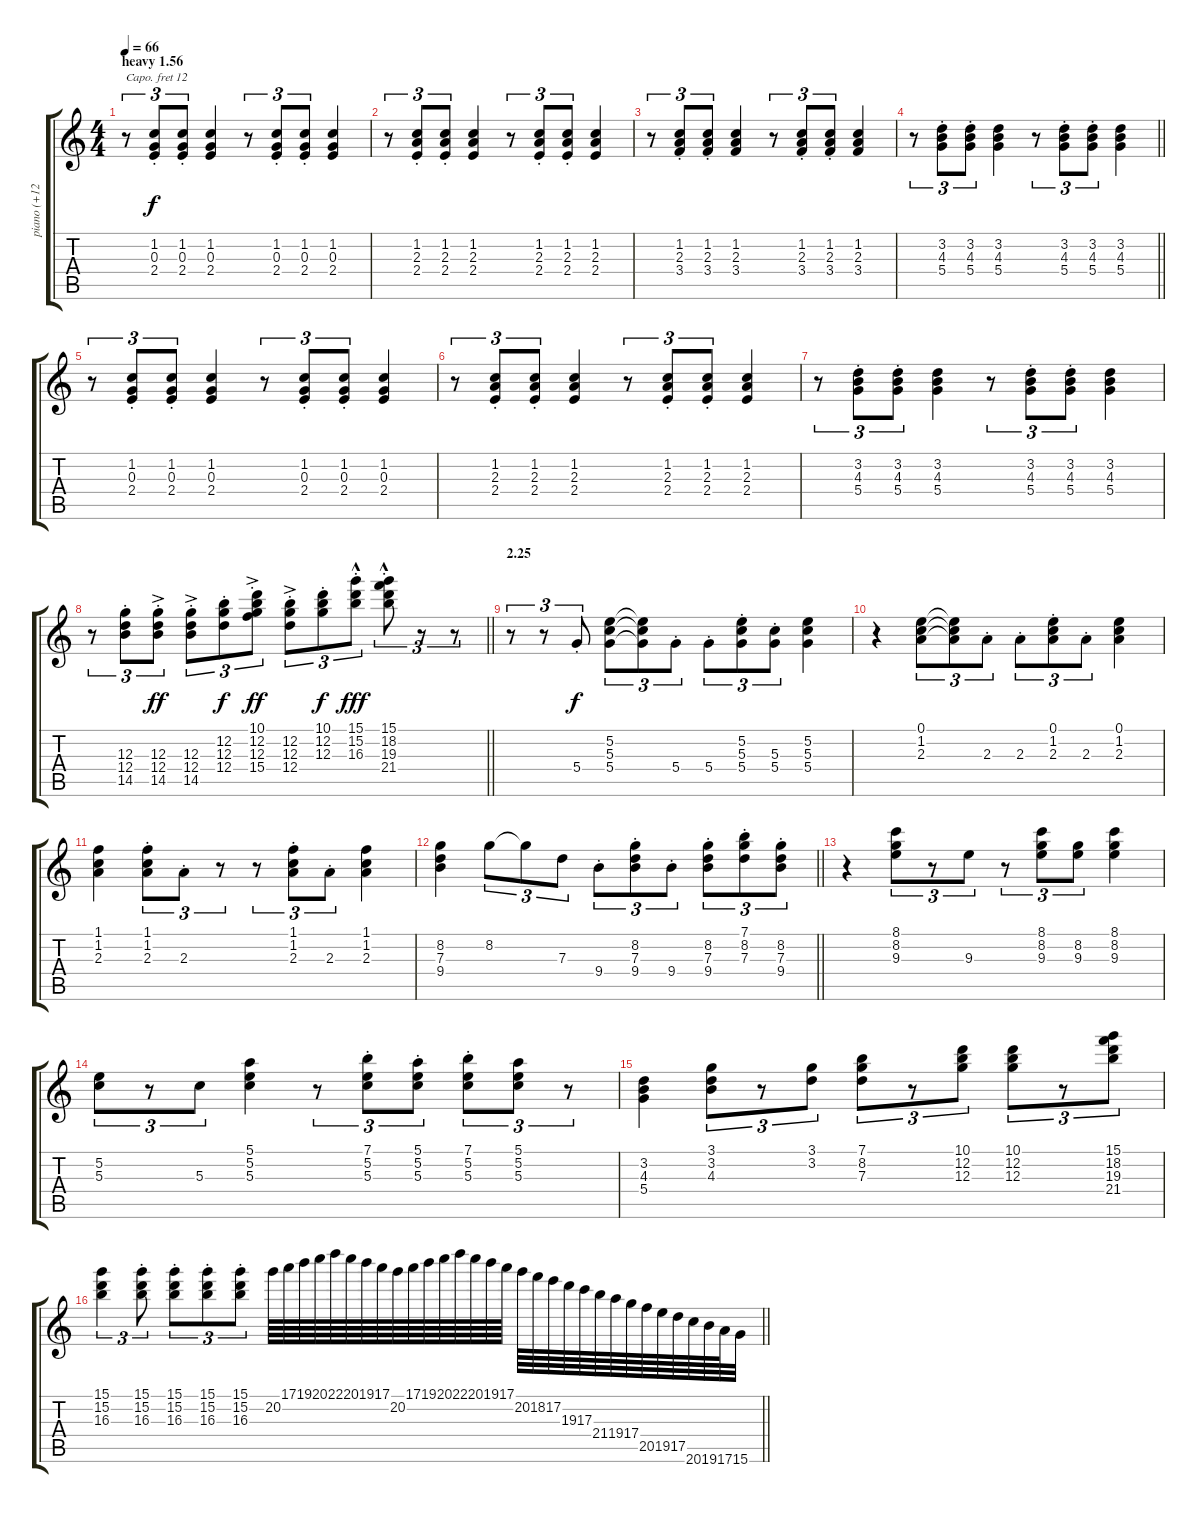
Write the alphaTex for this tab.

\track ("piano (+12)" "piano (+12") {instrument acousticgrandpiano}
\staff {score tabs}
\capo 12
\tuning (E4 B3 G3 D3 A2 E2) {hide}
\ts (4 4)
\section ("" "heavy 1.56")
\tempo 66
\clef g2
\ks c
r.8{tu (3 2) dy f} (1.2{st} 0.3{st} 2.4{st}).8{tu (3 2)} (1.2{st} 0.3{st} 2.4{st}).8{tu (3 2)} (1.2 0.3 2.4).4 r.8{tu (3 2)} (1.2{st} 0.3{st} 2.4{st}).8{tu (3 2)} (1.2{st} 0.3{st} 2.4{st}).8{tu (3 2)} (1.2 0.3 2.4).4 |
r.8{tu (3 2)} (1.2{st} 2.3{st} 2.4{st}).8{tu (3 2)} (1.2{st} 2.3{st} 2.4{st}).8{tu (3 2)} (1.2 2.3 2.4).4 r.8{tu (3 2)} (1.2{st} 2.3{st} 2.4{st}).8{tu (3 2)} (1.2{st} 2.3{st} 2.4{st}).8{tu (3 2)} (1.2 2.3 2.4).4 |
r.8{tu (3 2)} (1.2{st} 2.3{st} 3.4{st}).8{tu (3 2)} (1.2{st} 2.3{st} 3.4{st}).8{tu (3 2)} (1.2 2.3 3.4).4 r.8{tu (3 2)} (1.2{st} 2.3{st} 3.4{st}).8{tu (3 2)} (1.2{st} 2.3{st} 3.4{st}).8{tu (3 2)} (1.2 2.3 3.4).4 |
\barLineRight lightlight
r.8{tu (3 2)} (3.2{st} 4.3{st} 5.4{st}).8{tu (3 2)} (3.2{st} 4.3{st} 5.4{st}).8{tu (3 2)} (3.2 4.3 5.4).4 r.8{tu (3 2)} (3.2{st} 4.3{st} 5.4{st}).8{tu (3 2)} (3.2{st} 4.3{st} 5.4{st}).8{tu (3 2)} (3.2 4.3 5.4).4 |
r.8{tu (3 2)} (1.2{st} 0.3{st} 2.4{st}).8{tu (3 2)} (1.2{st} 0.3{st} 2.4{st}).8{tu (3 2)} (1.2 0.3 2.4).4 r.8{tu (3 2)} (1.2{st} 0.3{st} 2.4{st}).8{tu (3 2)} (1.2{st} 0.3{st} 2.4{st}).8{tu (3 2)} (1.2 0.3 2.4).4 |
r.8{tu (3 2)} (1.2{st} 2.3{st} 2.4{st}).8{tu (3 2)} (1.2{st} 2.3{st} 2.4{st}).8{tu (3 2)} (1.2 2.3 2.4).4 r.8{tu (3 2)} (1.2{st} 2.3{st} 2.4{st}).8{tu (3 2)} (1.2{st} 2.3{st} 2.4{st}).8{tu (3 2)} (1.2 2.3 2.4).4 |
r.8{tu (3 2)} (3.2{st} 4.3{st} 5.4{st}).8{tu (3 2)} (3.2{st} 4.3{st} 5.4{st}).8{tu (3 2)} (3.2 4.3 5.4).4 r.8{tu (3 2)} (3.2{st} 4.3{st} 5.4{st}).8{tu (3 2)} (3.2{st} 4.3{st} 5.4{st}).8{tu (3 2)} (3.2 4.3 5.4).4 |
\barLineRight lightlight
r.8{tu (3 2)} (12.3{st} 12.4{st} 14.5{st}).8{tu (3 2)} (12.3{ac st} 12.4{ac st} 14.5{ac st}).8{tu (3 2) dy ff} (12.3{ac st} 12.4{ac st} 14.5{ac st}).8{tu (3 2)} (12.2{st} 12.3{st} 12.4{st}).8{tu (3 2) dy f} (10.1{ac st} 12.2{ac st} 12.3{ac st} 15.4{ac st}).8{tu (3 2) dy ff} (12.2{ac st} 12.3{ac st} 12.4{ac st}).8{tu (3 2)} (10.1{st} 12.2{st} 12.3{st}).8{tu (3 2) dy f} (15.1{hac st} 15.2{hac st} 16.3{hac st}).8{tu (3 2) dy fff} (15.1{hac st} 18.2{hac st} 19.3{hac st} 21.4{hac st}).8{tu (3 2)} r.8{tu (3 2)} r.8{tu (3 2)} |
\section ("" "2.25")
r.8{tu (3 2)} r.8{tu (3 2)} 5.4{st}.8{tu (3 2) dy f} (5.2 5.3 5.4).8{tu (3 2)} (5.2{t} 5.3{t} 5.4{t}).8{tu (3 2)} 5.4{st}.8{tu (3 2)} 5.4{st}.8{tu (3 2)} (5.2{st} 5.3{st} 5.4{st}).8{tu (3 2)} (5.3{st} 5.4{st}).8{tu (3 2)} (5.2 5.3 5.4).4 |
r.4 (0.1 1.2 2.3).8{tu (3 2)} (0.1{t} 1.2{t} 2.3{t}).8{tu (3 2)} 2.3{st}.8{tu (3 2)} 2.3{st}.8{tu (3 2)} (0.1{st} 1.2{st} 2.3{st}).8{tu (3 2)} 2.3{st}.8{tu (3 2)} (0.1 1.2 2.3).4 |
(1.1 1.2 2.3).4 (1.1{st} 1.2{st} 2.3{st}).8{tu (3 2)} 2.3{st}.8{tu (3 2)} r.8{tu (3 2)} r.8{tu (3 2)} (1.1{st} 1.2{st} 2.3{st}).8{tu (3 2)} 2.3{st}.8{tu (3 2)} (1.1 1.2 2.3).4 |
\barLineRight lightlight
(8.2 7.3 9.4).4 8.2.8{tu (3 2)} 8.2{t}.8{tu (3 2)} 7.3.8{tu (3 2)} 9.4{st}.8{tu (3 2)} (8.2{st} 7.3{st} 9.4{st}).8{tu (3 2)} 9.4{st}.8{tu (3 2)} (8.2{st} 7.3{st} 9.4{st}).8{tu (3 2)} (7.1{st} 8.2{st} 7.3{st}).8{tu (3 2)} (8.2{st} 7.3{st} 9.4{st}).8{tu (3 2)} |
r.4 (8.1 8.2 9.3).8{tu (3 2)} r.8{tu (3 2)} 9.3.8{tu (3 2)} r.8{tu (3 2)} (8.1 8.2 9.3).8{tu (3 2)} (8.2 9.3).8{tu (3 2)} (8.1 8.2 9.3).4 |
(5.2 5.3).8{tu (3 2)} r.8{tu (3 2)} 5.3.8{tu (3 2)} (5.1 5.2 5.3).4 r.8{tu (3 2)} (7.1{st} 5.2{st} 5.3{st}).8{tu (3 2)} (5.1{st} 5.2{st} 5.3{st}).8{tu (3 2)} (7.1{st} 5.2{st} 5.3{st}).8{tu (3 2)} (5.1 5.2 5.3).8{tu (3 2)} r.8{tu (3 2)} |
(3.2 4.3 5.4).4 (3.1 3.2 4.3).8{tu (3 2)} r.8{tu (3 2)} (3.1 3.2).8{tu (3 2)} (7.1 8.2 7.3).8{tu (3 2)} r.8{tu (3 2)} (10.1 12.2 12.3).8{tu (3 2)} (10.1 12.2 12.3).8{tu (3 2)} r.8{tu (3 2)} (15.1 18.2 19.3 21.4).8{tu (3 2)} |
\barLineRight lightlight
(15.1 15.2 16.3).4{tu (3 2)} (15.1{st} 15.2{st} 16.3{st}).8{tu (3 2)} (15.1{st} 15.2{st} 16.3{st}).8{tu (3 2)} (15.1{st} 15.2{st} 16.3{st}).8{tu (3 2)} (15.1{st} 15.2{st} 16.3{st}).8{tu (3 2)} 20.2.64 17.1.64 19.1.64 20.1.64 22.1.64 20.1.64 19.1.64 17.1.64 20.2.64 17.1.64 19.1.64 20.1.64 22.1.64 20.1.64 19.1.64 17.1.64 20.2.64 18.2.64 17.2.64 19.3.64 17.3.64 21.4.64 19.4.64 17.4.64 20.5.64 19.5.64 17.5.64 20.6.64 19.6.64 17.6.64 15.6.32
